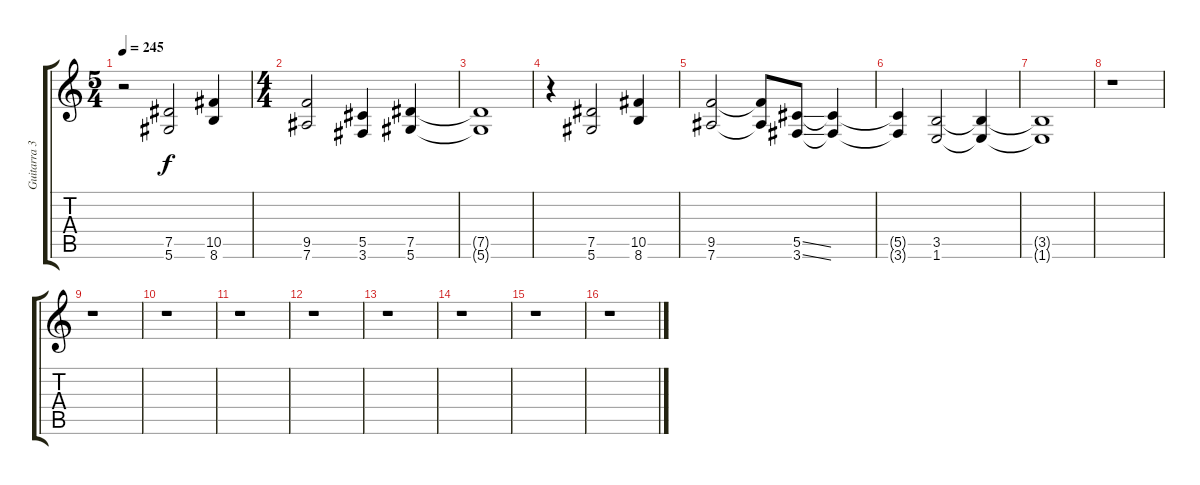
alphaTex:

\track ("Guitarra 3" "Guitarra 3") {instrument acousticguitarnylon}
\staff {score tabs}
\tuning (Eb4 Bb3 Gb3 Db3 Ab2 Eb2) {hide}
\ts (5 4)
\tempo 245
\clef g2
\ks c
r.2{dy f} (7.5 5.6).2 (10.5 8.6).4 |
\ts (4 4)
(9.5 7.6).2 (5.5 3.6).4 (7.5 5.6).4 |
(7.5{t} 5.6{t}).1 |
r.4 (7.5 5.6).2 (10.5 8.6).4 |
(9.5 7.6).2 (9.5{t} 7.6{t}).8 (5.5{ss} 3.6{ss}).8 (5.5{t} 3.6{t}).4 |
(5.5{t} 3.6{t}).4 (3.5 1.6).2 (3.5{t} 1.6{t}).4 |
(3.5{t} 1.6{t}).1 |
r.1 |
r.1 |
r.1 |
r.1 |
r.1 |
r.1 |
r.1 |
r.1 |
r.1
